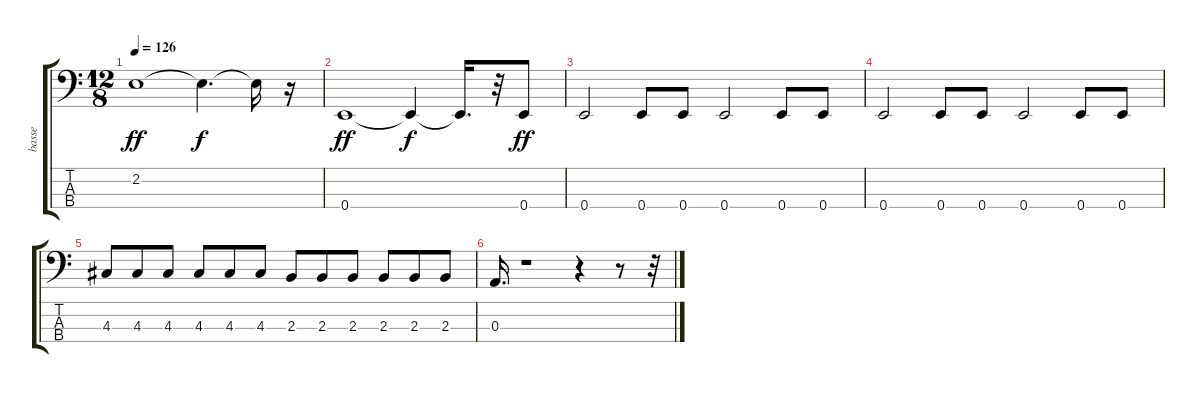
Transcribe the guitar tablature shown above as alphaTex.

\track ("basse" "basse") {instrument electricbassfinger}
\staff {score tabs}
\tuning (G2 D2 A1 E1) {hide}
\ts (12 8)
\tempo 126
\clef f4
\ks c
2.2.1{dy ff} 2.2{t}.4{d dy f} 2.2{t}.16 r.16 |
0.4.1{dy ff} 0.4{t}.4{dy f} 0.4{t}.16{d} r.32 0.4.8{dy ff} |
0.4.2 0.4.8 0.4.8 0.4.2 0.4.8 0.4.8 |
0.4.2 0.4.8 0.4.8 0.4.2 0.4.8 0.4.8 |
4.3.8 4.3.8 4.3.8 4.3.8 4.3.8 4.3.8 2.3.8 2.3.8 2.3.8 2.3.8 2.3.8 2.3.8 |
0.3.16{d} r.1 r.4 r.8 r.32
